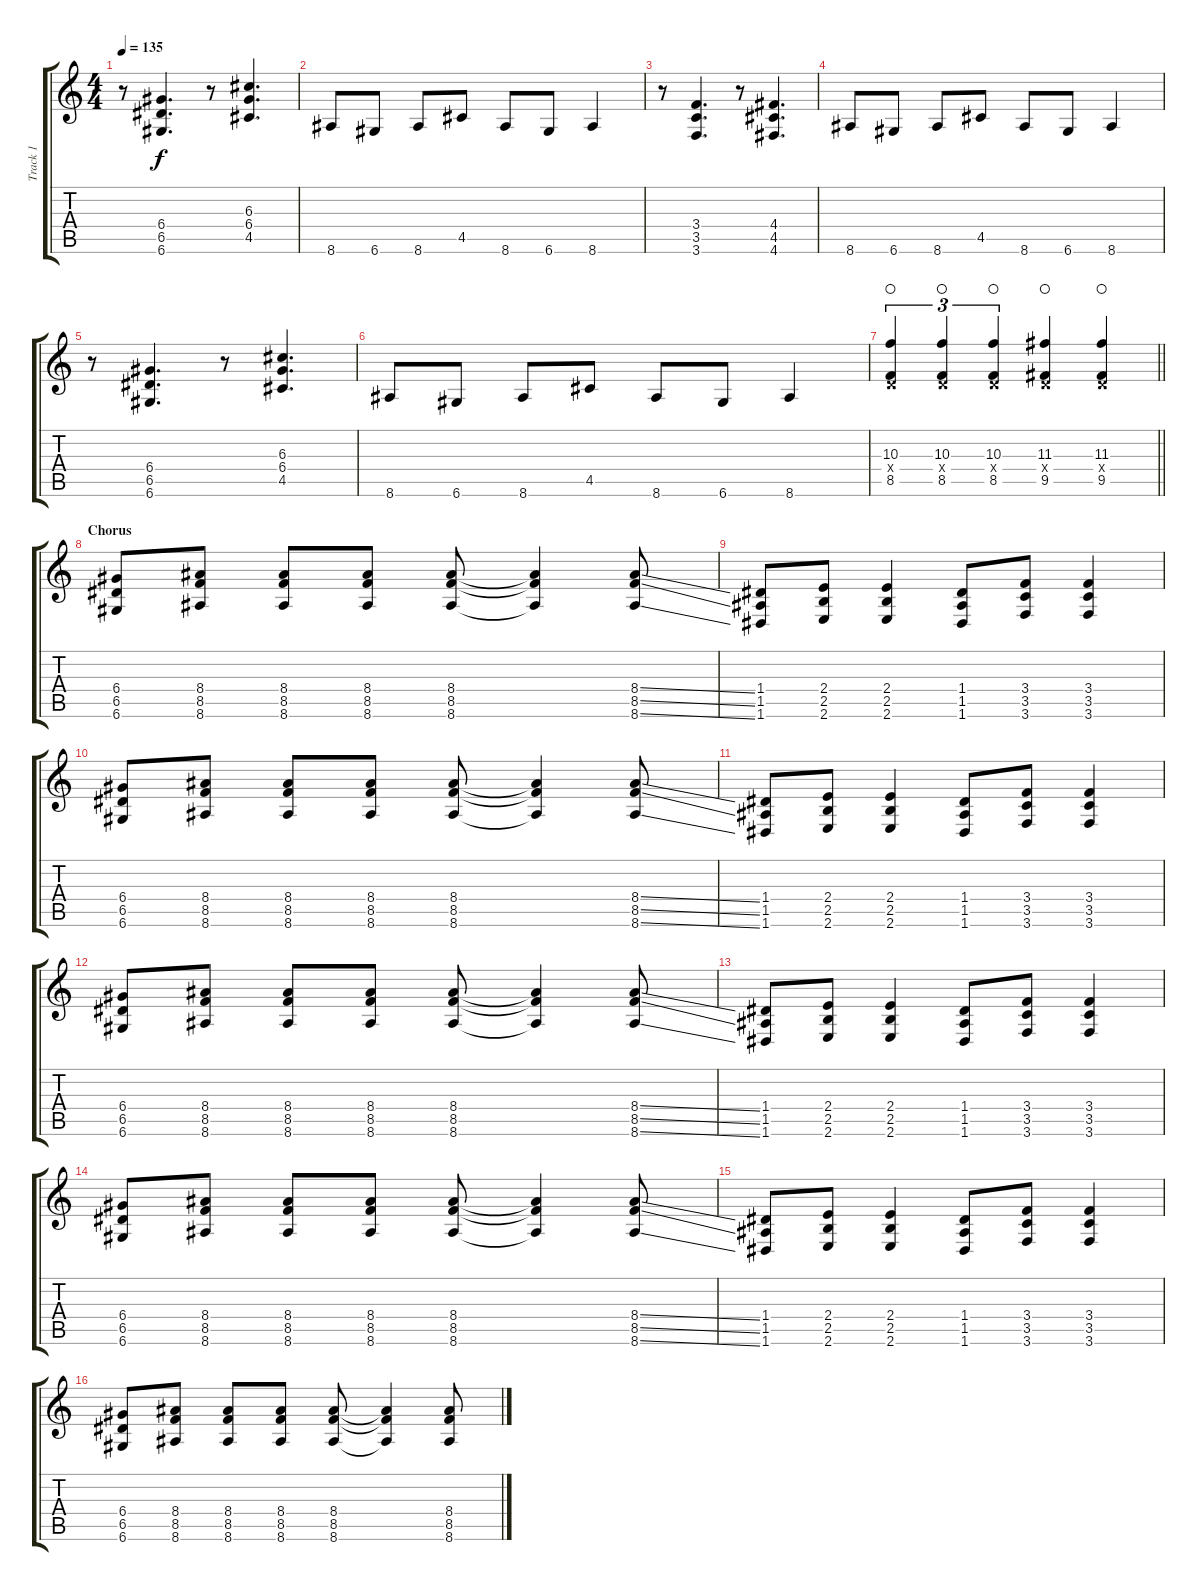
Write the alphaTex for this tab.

\track ("Track 1" "Track 1") {instrument overdrivenguitar}
\staff {score tabs}
\tuning (E4 B3 G3 D3 A2 D2) {hide}
\ts (4 4)
\tempo 135
\clef g2
\ks c
r.8{dy f} (6.4 6.5 6.6).4{d} r.8 (6.3 6.4 4.5).4{d} |
8.6.8 6.6.8 8.6.8 4.5.8 8.6.8 6.6.8 8.6.4 |
r.8 (3.4 3.5 3.6).4{d} r.8 (4.4 4.5 4.6).4{d} |
8.6.8 6.6.8 8.6.8 4.5.8 8.6.8 6.6.8 8.6.4 |
r.8 (6.4 6.5 6.6).4{d} r.8 (6.3 6.4 4.5).4{d} |
8.6.8 6.6.8 8.6.8 4.5.8 8.6.8 6.6.8 8.6.4 |
\barLineRight lightlight
(10.3 0.4{x} 8.5).4{tu (3 2) volume 4 balance 16 waho} (10.3 0.4{x} 8.5).4{tu (3 2) waho} (10.3 0.4{x} 8.5).4{tu (3 2) waho} (11.3 0.4{x} 9.5).4{waho} (11.3 0.4{x} 9.5).4{waho} |
\section ("" "Chorus")
(6.4 6.5 6.6).8{volume 13 balance 8 instrument overdrivenguitar} (8.4 8.5 8.6).8 (8.4 8.5 8.6).8 (8.4 8.5 8.6).8 (8.4 8.5 8.6).8 (8.4{t} 8.5{t} 8.6{t}).4 (8.4{ss} 8.5{ss} 8.6{ss}).8 |
(1.4 1.5 1.6).8 (2.4 2.5 2.6).8 (2.4 2.5 2.6).4 (1.4 1.5 1.6).8 (3.4 3.5 3.6).8 (3.4 3.5 3.6).4 |
(6.4 6.5 6.6).8 (8.4 8.5 8.6).8 (8.4 8.5 8.6).8 (8.4 8.5 8.6).8 (8.4 8.5 8.6).8 (8.4{t} 8.5{t} 8.6{t}).4 (8.4{ss} 8.5{ss} 8.6{ss}).8 |
(1.4 1.5 1.6).8 (2.4 2.5 2.6).8 (2.4 2.5 2.6).4 (1.4 1.5 1.6).8 (3.4 3.5 3.6).8 (3.4 3.5 3.6).4 |
(6.4 6.5 6.6).8 (8.4 8.5 8.6).8 (8.4 8.5 8.6).8 (8.4 8.5 8.6).8 (8.4 8.5 8.6).8 (8.4{t} 8.5{t} 8.6{t}).4 (8.4{ss} 8.5{ss} 8.6{ss}).8 |
(1.4 1.5 1.6).8 (2.4 2.5 2.6).8 (2.4 2.5 2.6).4 (1.4 1.5 1.6).8 (3.4 3.5 3.6).8 (3.4 3.5 3.6).4 |
(6.4 6.5 6.6).8 (8.4 8.5 8.6).8 (8.4 8.5 8.6).8 (8.4 8.5 8.6).8 (8.4 8.5 8.6).8 (8.4{t} 8.5{t} 8.6{t}).4 (8.4{ss} 8.5{ss} 8.6{ss}).8 |
(1.4 1.5 1.6).8 (2.4 2.5 2.6).8 (2.4 2.5 2.6).4 (1.4 1.5 1.6).8 (3.4 3.5 3.6).8 (3.4 3.5 3.6).4 |
(6.4 6.5 6.6).8 (8.4 8.5 8.6).8 (8.4 8.5 8.6).8 (8.4 8.5 8.6).8 (8.4 8.5 8.6).8 (8.4{t} 8.5{t} 8.6{t}).4 (8.4{ss} 8.5{ss} 8.6{ss}).8
